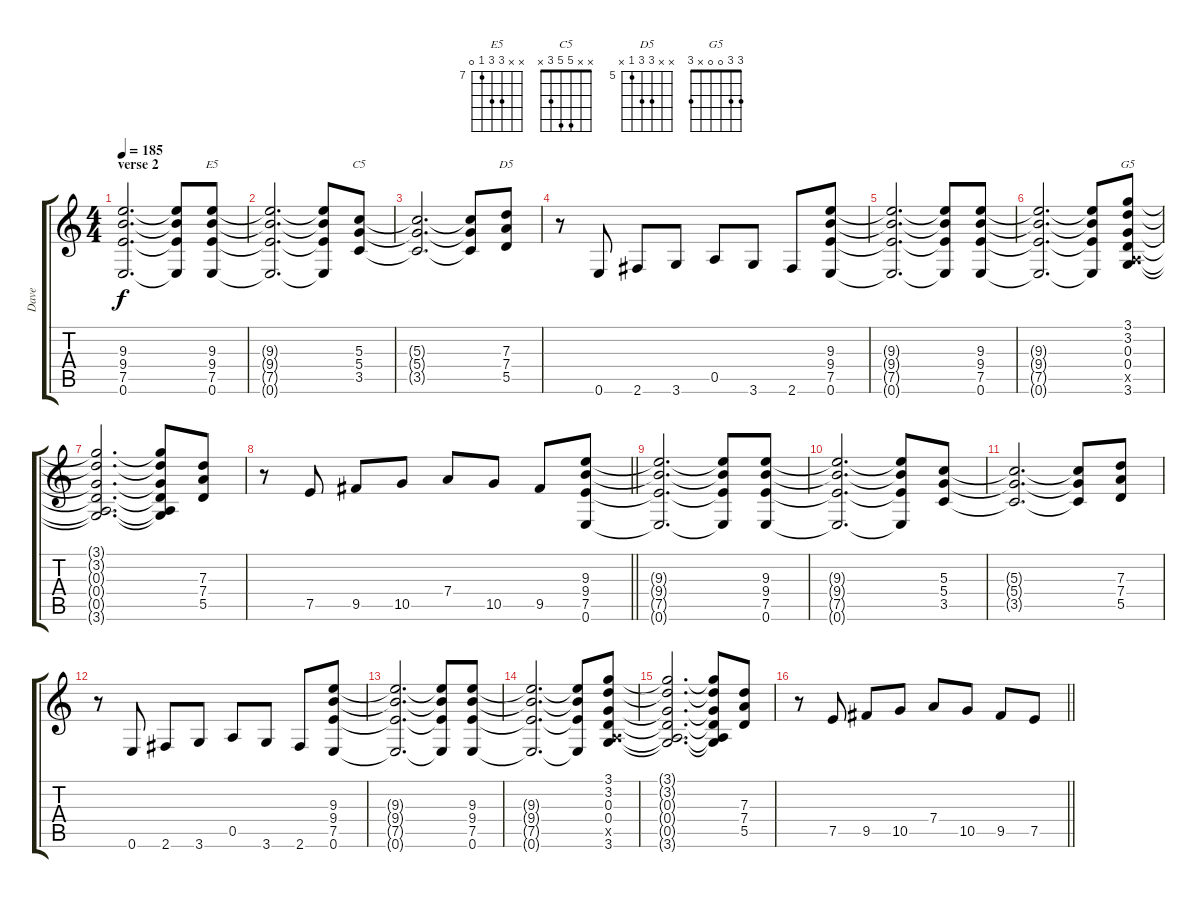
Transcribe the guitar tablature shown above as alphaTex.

\track ("Dave" "Dave") {instrument distortionguitar}
\staff {score tabs}
\tuning (E4 B3 G3 D3 A2 E2) {hide}
\chord ("E5" x x 9 9 7 0) {firstfret 7}
\chord ("C5" x x 5 5 3 x)
\chord ("D5" x x 7 7 5 x) {firstfret 5}
\chord ("G5" 3 3 0 0 x 3)
\ts (4 4)
\section ("" "verse 2")
\tempo 185
\clef g2
\ks c
(9.3{t} 9.4{t} 7.5{t} 0.6{t}).2{d dy f} (9.3{t} 9.4{t} 7.5{t} 0.6{t}).8 (9.3 9.4 7.5 0.6).8{ch "E5"} |
(9.3{t} 9.4{t} 7.5{t} 0.6{t}).2{d} (9.3{t} 9.4{t} 7.5{t} 0.6{t}).8 (5.3 5.4 3.5).8{ch "C5"} |
(5.3{t} 5.4{t} 3.5{t}).2{d} (5.3{t} 5.4{t} 3.5{t}).8 (7.3 7.4 5.5).8{ch "D5"} |
r.8 0.6.8 2.6.8 3.6.8 0.5.8 3.6.8 2.6.8 (9.3 9.4 7.5 0.6).8 |
(9.3{t} 9.4{t} 7.5{t} 0.6{t}).2{d} (9.3{t} 9.4{t} 7.5{t} 0.6{t}).8 (9.3 9.4 7.5 0.6).8 |
(9.3{t} 9.4{t} 7.5{t} 0.6{t}).2{d} (9.3{t} 9.4{t} 7.5{t} 0.6{t}).8 (3.1 3.2 0.3 0.4 0.5{x} 3.6).8{ch "G5"} |
(3.1{t} 3.2{t} 0.3{t} 0.4{t} 0.5{t} 3.6{t}).2{d} (3.1{t} 3.2{t} 0.3{t} 0.4{t} 0.5{t} 3.6{t}).8 (7.3 7.4 5.5).8 |
\barLineRight lightlight
r.8 7.5.8 9.5.8 10.5.8 7.4.8 10.5.8 9.5.8 (9.3 9.4 7.5 0.6).8 |
(9.3{t} 9.4{t} 7.5{t} 0.6{t}).2{d} (9.3{t} 9.4{t} 7.5{t} 0.6{t}).8 (9.3 9.4 7.5 0.6).8 |
(9.3{t} 9.4{t} 7.5{t} 0.6{t}).2{d} (9.3{t} 9.4{t} 7.5{t} 0.6{t}).8 (5.3 5.4 3.5).8 |
(5.3{t} 5.4{t} 3.5{t}).2{d} (5.3{t} 5.4{t} 3.5{t}).8 (7.3 7.4 5.5).8 |
r.8 0.6.8 2.6.8 3.6.8 0.5.8 3.6.8 2.6.8 (9.3 9.4 7.5 0.6).8 |
(9.3{t} 9.4{t} 7.5{t} 0.6{t}).2{d} (9.3{t} 9.4{t} 7.5{t} 0.6{t}).8 (9.3 9.4 7.5 0.6).8 |
(9.3{t} 9.4{t} 7.5{t} 0.6{t}).2{d} (9.3{t} 9.4{t} 7.5{t} 0.6{t}).8 (3.1 3.2 0.3 0.4 0.5{x} 3.6).8 |
(3.1{t} 3.2{t} 0.3{t} 0.4{t} 0.5{t} 3.6{t}).2{d} (3.1{t} 3.2{t} 0.3{t} 0.4{t} 0.5{t} 3.6{t}).8 (7.3 7.4 5.5).8 |
\barLineRight lightlight
r.8 7.5.8 9.5.8 10.5.8 7.4.8 10.5.8 9.5.8 7.5.8
